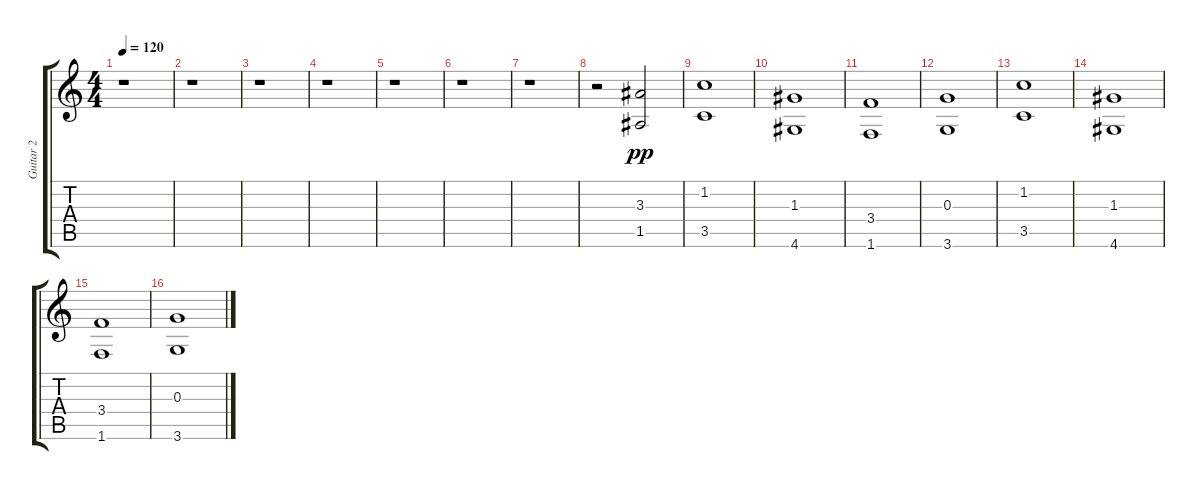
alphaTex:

\track ("Guitar 2" "Guitar 2") {instrument overdrivenguitar}
\staff {score tabs}
\tuning (E4 B3 G3 D3 A2 E2) {hide}
\ts (4 4)
\tempo 120
\clef g2
\ks c
r.1{dy pp} |
r.1 |
r.1 |
r.1 |
r.1 |
r.1 |
r.1 |
r.2 (3.3 1.5).2 |
(1.2 3.5).1 |
(1.3 4.6).1 |
(3.4 1.6).1 |
(0.3 3.6).1 |
(1.2 3.5).1 |
(1.3 4.6).1 |
(3.4 1.6).1 |
(0.3 3.6).1
